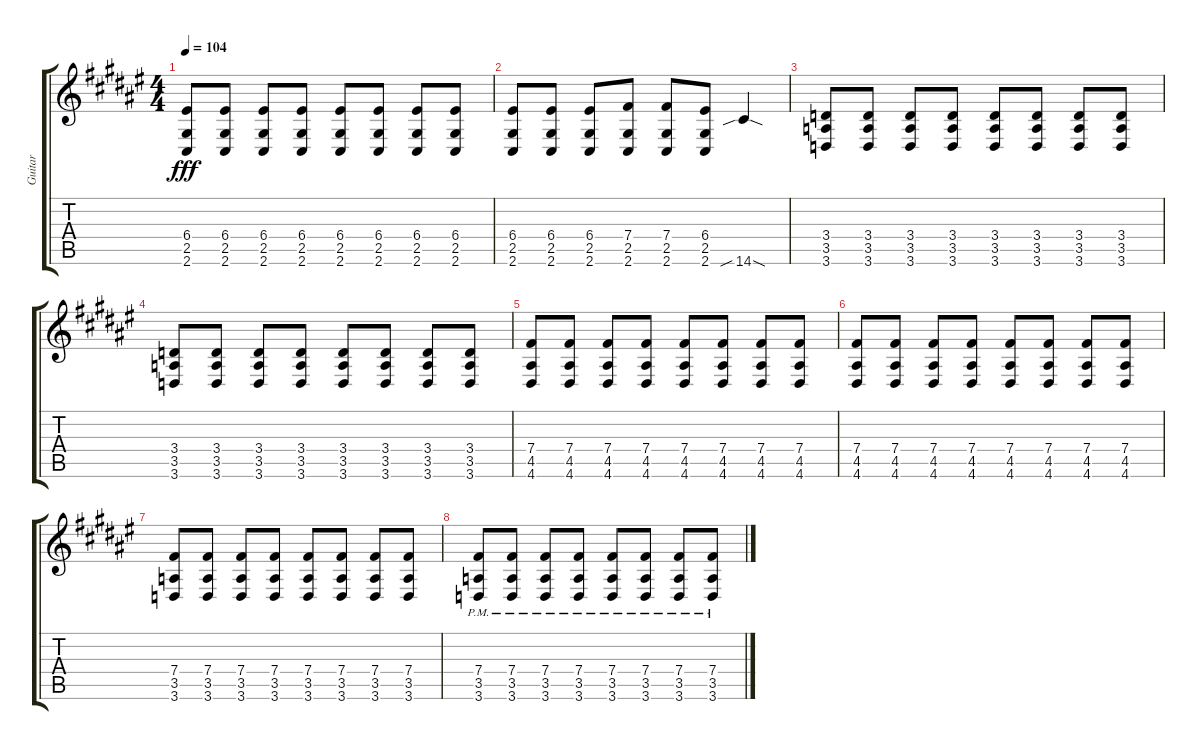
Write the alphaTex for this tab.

\track ("Guitar" "Guitar") {instrument distortionguitar}
\staff {score tabs}
\tuning (Eb4 B3 Gb3 B2 Gb2 B1) {hide}
\ts (4 4)
\tempo 104
\clef g2
\ks f#
(6.4 2.5 2.6).8{dy fff} (6.4 2.5 2.6).8 (6.4 2.5 2.6).8 (6.4 2.5 2.6).8 (6.4 2.5 2.6).8 (6.4 2.5 2.6).8 (6.4 2.5 2.6).8 (6.4 2.5 2.6).8 |
(6.4 2.5 2.6).8 (6.4 2.5 2.6).8 (6.4 2.5 2.6).8 (7.4 2.5 2.6).8 (7.4 2.5 2.6).8 (6.4 2.5 2.6).8 14.6{sib sod}.4 |
(3.4 3.5 3.6).8 (3.4 3.5 3.6).8 (3.4 3.5 3.6).8 (3.4 3.5 3.6).8 (3.4 3.5 3.6).8 (3.4 3.5 3.6).8 (3.4 3.5 3.6).8 (3.4 3.5 3.6).8 |
(3.4 3.5 3.6).8 (3.4 3.5 3.6).8 (3.4 3.5 3.6).8 (3.4 3.5 3.6).8 (3.4 3.5 3.6).8 (3.4 3.5 3.6).8 (3.4 3.5 3.6).8 (3.4 3.5 3.6).8 |
(7.4 4.5 4.6).8 (7.4 4.5 4.6).8 (7.4 4.5 4.6).8 (7.4 4.5 4.6).8 (7.4 4.5 4.6).8 (7.4 4.5 4.6).8 (7.4 4.5 4.6).8 (7.4 4.5 4.6).8 |
(7.4 4.5 4.6).8 (7.4 4.5 4.6).8 (7.4 4.5 4.6).8 (7.4 4.5 4.6).8 (7.4 4.5 4.6).8 (7.4 4.5 4.6).8 (7.4 4.5 4.6).8 (7.4 4.5 4.6).8 |
(7.4 3.5 3.6).8 (7.4 3.5 3.6).8 (7.4 3.5 3.6).8 (7.4 3.5 3.6).8 (7.4 3.5 3.6).8 (7.4 3.5 3.6).8 (7.4 3.5 3.6).8 (7.4 3.5 3.6).8 |
(7.4{pm} 3.5{pm} 3.6{pm}).8 (7.4{pm} 3.5{pm} 3.6{pm}).8 (7.4{pm} 3.5{pm} 3.6{pm}).8 (7.4{pm} 3.5{pm} 3.6{pm}).8 (7.4{pm} 3.5{pm} 3.6{pm}).8 (7.4{pm} 3.5{pm} 3.6{pm}).8 (7.4{pm} 3.5{pm} 3.6{pm}).8 (7.4{pm} 3.5{pm} 3.6{pm}).8
